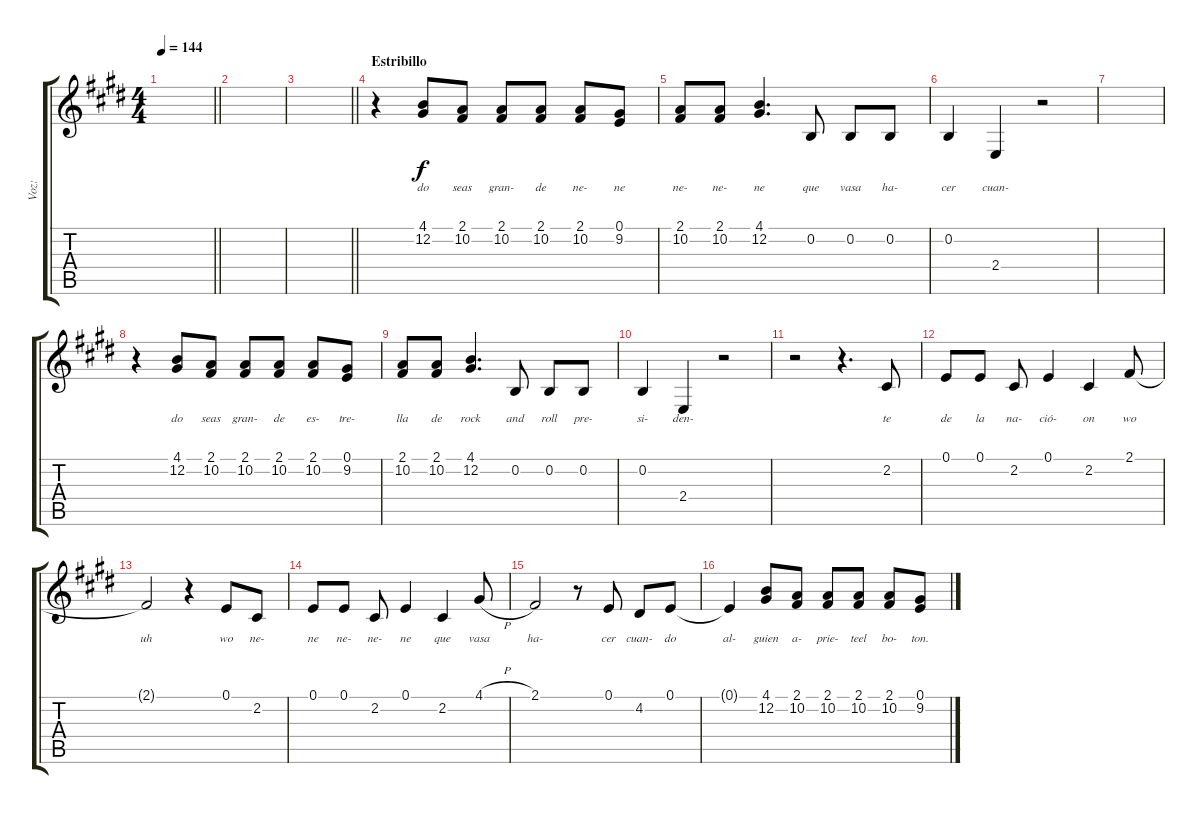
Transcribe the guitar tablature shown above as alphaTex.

\track ("Voz:" "Voz:") {instrument lead2sawtooth}
\staff {score tabs}
\tuning (E4 B3 G3 D3 A2 E2) {hide}
\ts (4 4)
\tempo 144
\clef g2
\barLineRight lightlight
\ks e
|
|
\barLineRight lightlight
|
\section ("" "Estribillo")
r.4 (4.1 12.2).8{lyrics (0 "do") lyrics (1 "") lyrics (2 "") lyrics (3 "") lyrics (4 "")} (2.1 10.2).8{lyrics (0 "seas") lyrics (1 "") lyrics (2 "") lyrics (3 "") lyrics (4 "")} (2.1 10.2).8{lyrics (0 "gran-") lyrics (1 "") lyrics (2 "") lyrics (3 "") lyrics (4 "")} (2.1 10.2).8{lyrics (0 "de") lyrics (1 "") lyrics (2 "") lyrics (3 "") lyrics (4 "")} (2.1 10.2).8{lyrics (0 "ne-") lyrics (1 "") lyrics (2 "") lyrics (3 "") lyrics (4 "")} (0.1 9.2).8{lyrics (0 "ne") lyrics (1 "") lyrics (2 "") lyrics (3 "") lyrics (4 "")} |
(2.1 10.2).8{lyrics (0 "ne-") lyrics (1 "") lyrics (2 "") lyrics (3 "") lyrics (4 "")} (2.1 10.2).8{lyrics (0 "ne-") lyrics (1 "") lyrics (2 "") lyrics (3 "") lyrics (4 "")} (4.1 12.2).4{d lyrics (0 "ne") lyrics (1 "") lyrics (2 "") lyrics (3 "") lyrics (4 "")} 0.2.8{lyrics (0 "que") lyrics (1 "") lyrics (2 "") lyrics (3 "") lyrics (4 "")} 0.2.8{lyrics (0 "vasa") lyrics (1 "") lyrics (2 "") lyrics (3 "") lyrics (4 "")} 0.2.8{lyrics (0 "ha-") lyrics (1 "") lyrics (2 "") lyrics (3 "") lyrics (4 "")} |
0.2.4{lyrics (0 "cer") lyrics (1 "") lyrics (2 "") lyrics (3 "") lyrics (4 "")} 2.4.4{lyrics (0 "cuan-") lyrics (1 "") lyrics (2 "") lyrics (3 "") lyrics (4 "")} r.2 |
|
r.4 (4.1 12.2).8{lyrics (0 "do") lyrics (1 "") lyrics (2 "") lyrics (3 "") lyrics (4 "")} (2.1 10.2).8{lyrics (0 "seas") lyrics (1 "") lyrics (2 "") lyrics (3 "") lyrics (4 "")} (2.1 10.2).8{lyrics (0 "gran-") lyrics (1 "") lyrics (2 "") lyrics (3 "") lyrics (4 "")} (2.1 10.2).8{lyrics (0 "de") lyrics (1 "") lyrics (2 "") lyrics (3 "") lyrics (4 "")} (2.1 10.2).8{lyrics (0 "es-") lyrics (1 "") lyrics (2 "") lyrics (3 "") lyrics (4 "")} (0.1 9.2).8{lyrics (0 "tre-") lyrics (1 "") lyrics (2 "") lyrics (3 "") lyrics (4 "")} |
(2.1 10.2).8{lyrics (0 "lla") lyrics (1 "") lyrics (2 "") lyrics (3 "") lyrics (4 "")} (2.1 10.2).8{lyrics (0 "de") lyrics (1 "") lyrics (2 "") lyrics (3 "") lyrics (4 "")} (4.1 12.2).4{d lyrics (0 "rock") lyrics (1 "") lyrics (2 "") lyrics (3 "") lyrics (4 "")} 0.2.8{lyrics (0 "and") lyrics (1 "") lyrics (2 "") lyrics (3 "") lyrics (4 "")} 0.2.8{lyrics (0 "roll") lyrics (1 "") lyrics (2 "") lyrics (3 "") lyrics (4 "")} 0.2.8{lyrics (0 "pre-") lyrics (1 "") lyrics (2 "") lyrics (3 "") lyrics (4 "")} |
0.2.4{lyrics (0 "si-") lyrics (1 "") lyrics (2 "") lyrics (3 "") lyrics (4 "")} 2.4.4{lyrics (0 "den-") lyrics (1 "") lyrics (2 "") lyrics (3 "") lyrics (4 "")} r.2 |
r.2 r.4{d} 2.2.8{lyrics (0 "te") lyrics (1 "") lyrics (2 "") lyrics (3 "") lyrics (4 "")} |
0.1.8{lyrics (0 "de") lyrics (1 "") lyrics (2 "") lyrics (3 "") lyrics (4 "")} 0.1.8{lyrics (0 "la") lyrics (1 "") lyrics (2 "") lyrics (3 "") lyrics (4 "")} 2.2.8{lyrics (0 "na-") lyrics (1 "") lyrics (2 "") lyrics (3 "") lyrics (4 "")} 0.1.4{lyrics (0 "ció-") lyrics (1 "") lyrics (2 "") lyrics (3 "") lyrics (4 "")} 2.2.4{lyrics (0 "on") lyrics (1 "") lyrics (2 "") lyrics (3 "") lyrics (4 "")} 2.1.8{lyrics (0 "wo") lyrics (1 "") lyrics (2 "") lyrics (3 "") lyrics (4 "")} |
2.1{t}.2{lyrics (0 "uh") lyrics (1 "") lyrics (2 "") lyrics (3 "") lyrics (4 "")} r.4 0.1.8{lyrics (0 "wo") lyrics (1 "") lyrics (2 "") lyrics (3 "") lyrics (4 "")} 2.2.8{lyrics (0 "ne-") lyrics (1 "") lyrics (2 "") lyrics (3 "") lyrics (4 "")} |
0.1.8{lyrics (0 "ne") lyrics (1 "") lyrics (2 "") lyrics (3 "") lyrics (4 "")} 0.1.8{lyrics (0 "ne-") lyrics (1 "") lyrics (2 "") lyrics (3 "") lyrics (4 "")} 2.2.8{lyrics (0 "ne-") lyrics (1 "") lyrics (2 "") lyrics (3 "") lyrics (4 "")} 0.1.4{lyrics (0 "ne") lyrics (1 "") lyrics (2 "") lyrics (3 "") lyrics (4 "")} 2.2.4{lyrics (0 "que") lyrics (1 "") lyrics (2 "") lyrics (3 "") lyrics (4 "")} 4.1{h}.8{lyrics (0 "vasa") lyrics (1 "") lyrics (2 "") lyrics (3 "") lyrics (4 "")} |
2.1.2{lyrics (0 "ha-") lyrics (1 "") lyrics (2 "") lyrics (3 "") lyrics (4 "")} r.8 0.1.8{lyrics (0 "cer") lyrics (1 "") lyrics (2 "") lyrics (3 "") lyrics (4 "")} 4.2.8{lyrics (0 "cuan-") lyrics (1 "") lyrics (2 "") lyrics (3 "") lyrics (4 "")} 0.1.8{lyrics (0 "do") lyrics (1 "") lyrics (2 "") lyrics (3 "") lyrics (4 "")} |
0.1{t}.4{lyrics (0 "al-") lyrics (1 "") lyrics (2 "") lyrics (3 "") lyrics (4 "")} (4.1 12.2).8{lyrics (0 "guien") lyrics (1 "") lyrics (2 "") lyrics (3 "") lyrics (4 "")} (2.1 10.2).8{lyrics (0 "a-") lyrics (1 "") lyrics (2 "") lyrics (3 "") lyrics (4 "")} (2.1 10.2).8{lyrics (0 "prie-") lyrics (1 "") lyrics (2 "") lyrics (3 "") lyrics (4 "")} (2.1 10.2).8{lyrics (0 "teel") lyrics (1 "") lyrics (2 "") lyrics (3 "") lyrics (4 "")} (2.1 10.2).8{lyrics (0 "bo-") lyrics (1 "") lyrics (2 "") lyrics (3 "") lyrics (4 "")} (0.1 9.2).8{lyrics (0 "ton.") lyrics (1 "") lyrics (2 "") lyrics (3 "") lyrics (4 "")}
